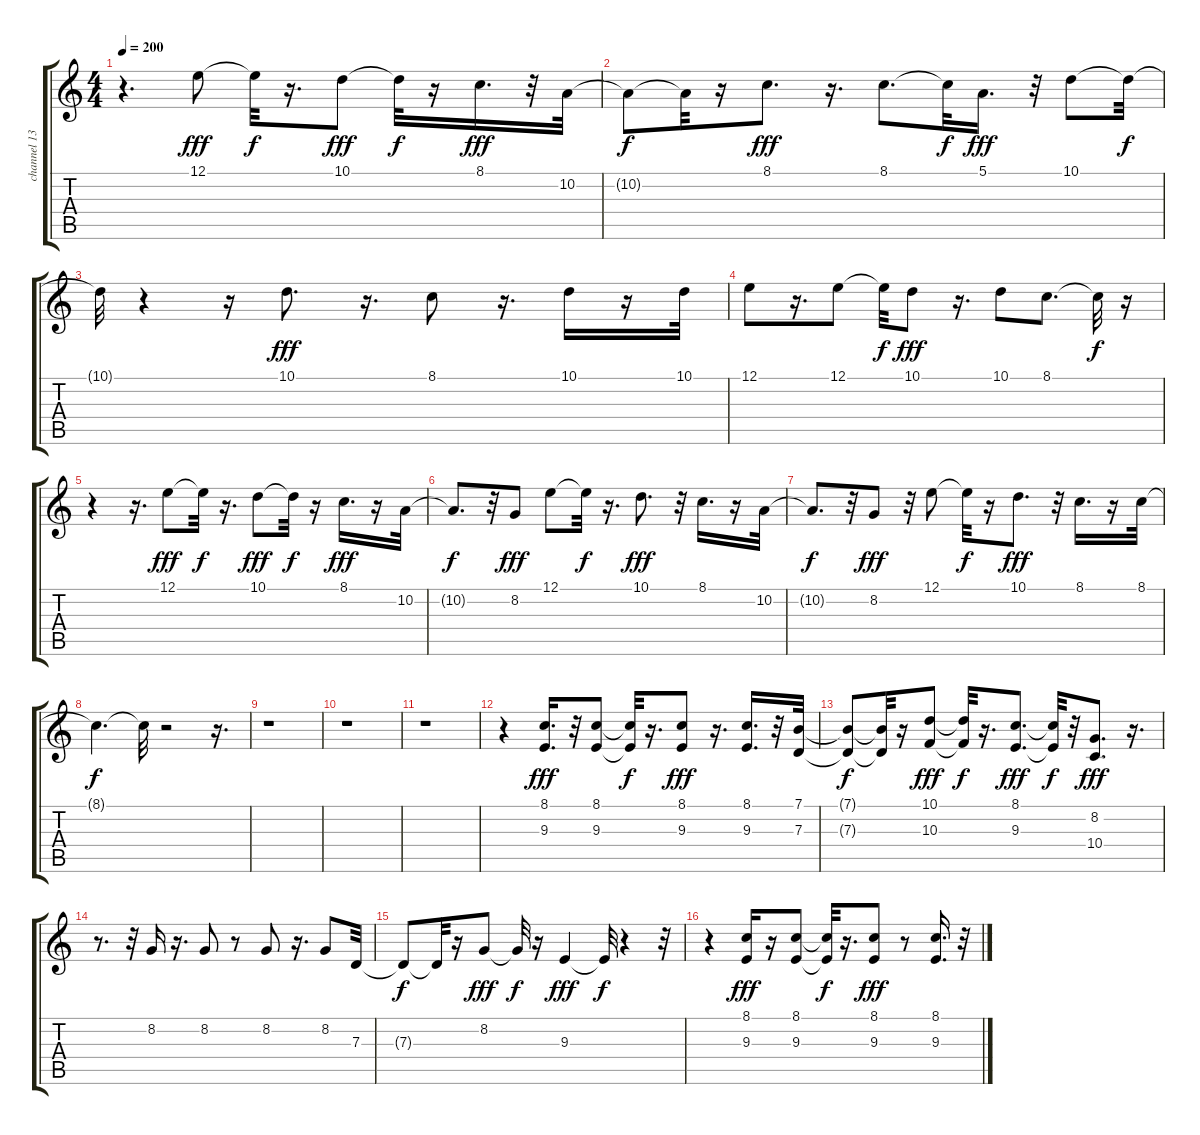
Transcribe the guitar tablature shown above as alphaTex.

\track ("channel 13          " "channel 13") {instrument piccolo}
\staff {score tabs}
\tuning (E4 B3 G3 D3 A2 E2) {hide}
\ts (4 4)
\tempo 200
\clef g2
\ks c
r.4{d dy f} 12.1.8{dy fff} 12.1{t}.32{dy f} r.16{d} 10.1.8{dy fff} 10.1{t}.32{dy f} r.16 8.1.16{d dy fff} r.32 10.2.32 |
10.2{t}.8{dy f} 10.2{t}.32 r.16 8.1.8{d dy fff} r.16{d} 8.1.8{d} 8.1{t}.32{dy f} 5.1.16{d dy fff} r.32 10.1.8 10.1{t}.32{dy f} |
10.1{t}.32 r.4 r.16 10.1.8{d dy fff} r.16{d} 8.1.8 r.16{d} 10.1.16 r.16 10.1.32 |
12.1.8 r.16{d} 12.1.8 12.1{t}.32{dy f} 10.1.8{dy fff} r.16{d} 10.1.8 8.1.8{d} 8.1{t}.32{dy f} r.16 |
r.4 r.16{d} 12.1.8{dy fff} 12.1{t}.32{dy f} r.16{d} 10.1.8{dy fff} 10.1{t}.32{dy f} r.16 8.1.16{d dy fff} r.16 10.2.32 |
10.2{t}.8{d dy f} r.32 8.2.8{dy fff} 12.1.8 12.1{t}.32{dy f} r.16{d} 10.1.8{d dy fff} r.32 8.1.16{d} r.16 10.2.32 |
10.2{t}.8{d dy f} r.32 8.2.8{dy fff} r.32 12.1.8 12.1{t}.32{dy f} r.16 10.1.8{d dy fff} r.32 8.1.16{d} r.16 8.1.32 |
8.1{t}.4{d dy f} 8.1{t}.32 r.2 r.16{d} |
r.1 |
r.1 |
r.1 |
r.4 (8.1 9.3).16{d dy fff} r.32 (8.1 9.3).8 (8.1{t} 9.3{t}).32{dy f} r.16{d} (8.1 9.3).8{dy fff} r.16{d} (8.1 9.3).16{d} r.32 (7.1 7.3).32 |
(7.1{t} 7.3{t}).8{dy f} (7.1{t} 7.3{t}).32 r.16 (10.1 10.3).8{dy fff} (10.1{t} 10.3{t}).32{dy f} r.16{d} (8.1 9.3).8{d dy fff} (8.1{t} 9.3{t}).32{dy f} r.32 (8.2 10.4).8{d dy fff} r.16{d} |
r.8{d} r.32 8.2.16 r.16{d} 8.2.8 r.8 8.2.8 r.16{d} 8.2.8 7.3.32 |
7.3{t}.8{dy f} 7.3{t}.32 r.16 8.2.8{dy fff} 8.2{t}.32{dy f} r.16 9.3.4{dy fff} 9.3{t}.32{dy f} r.4 r.32 |
r.4 (8.1 9.3).16{dy fff} r.16 (8.1 9.3).8 (8.1{t} 9.3{t}).32{dy f} r.16{d} (8.1 9.3).8{dy fff} r.8 (8.1 9.3).16{d} r.32
